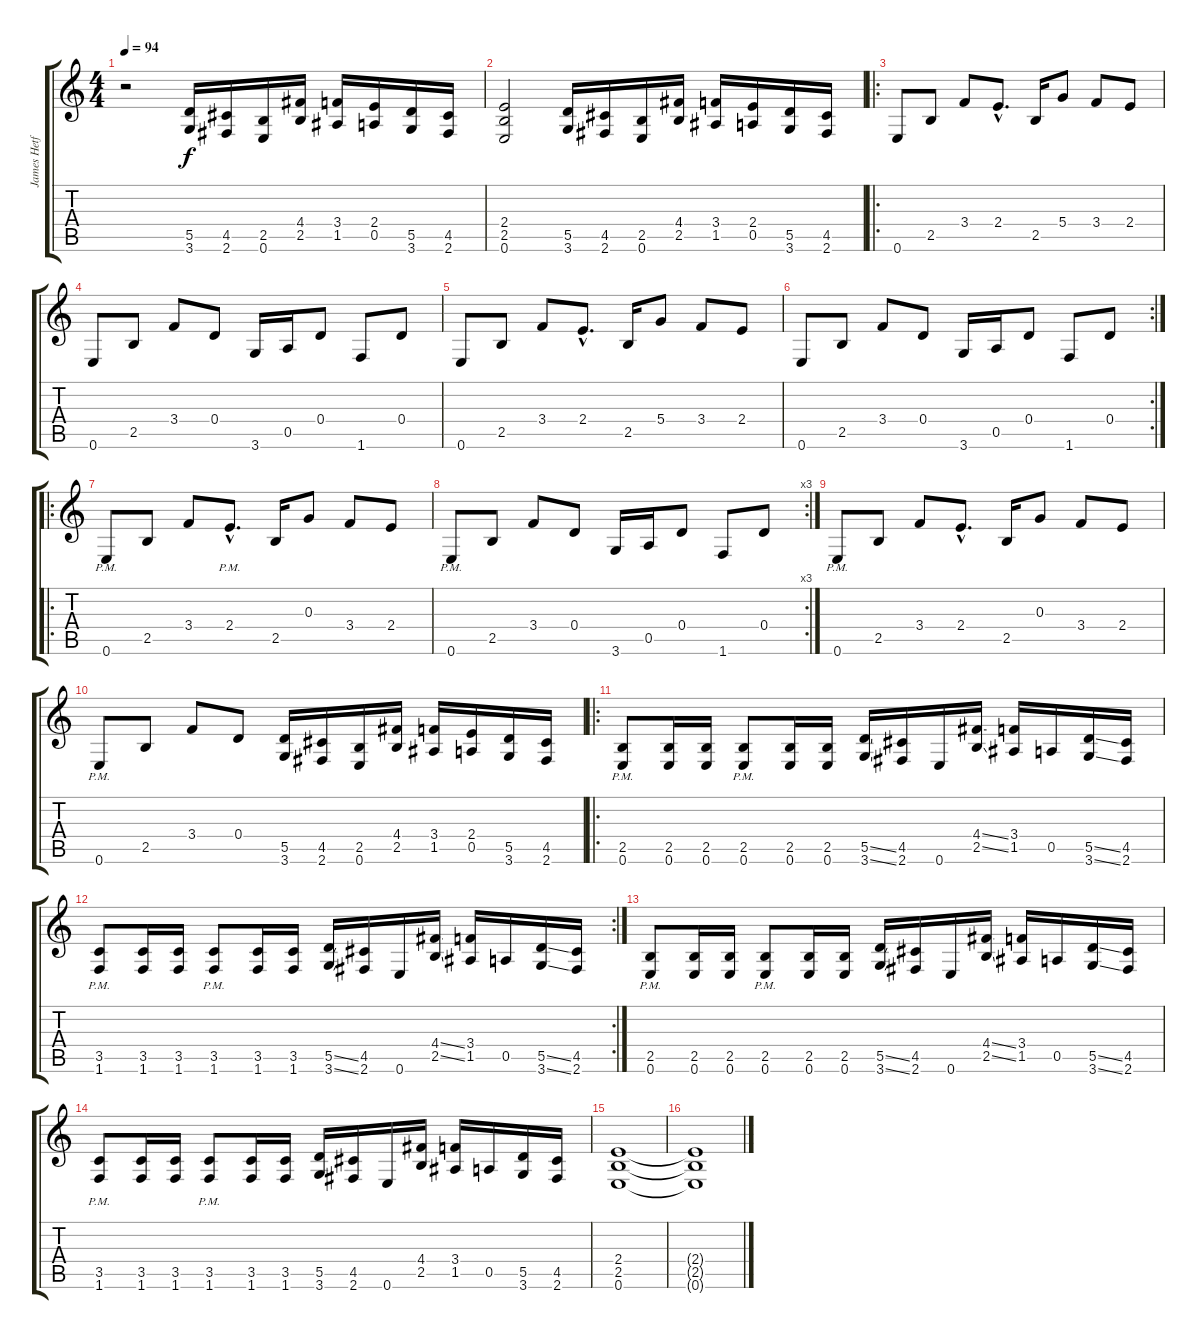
\track ("James Hetfield" "James Hetf") {instrument distortionguitar}
\staff {score tabs}
\tuning (E4 B3 G3 D3 A2 E2) {hide}
\ts (4 4)
\tempo 94
\clef g2
\ks c
r.2{dy f instrument distortionguitar} (5.5 3.6).16 (4.5 2.6).16 (2.5 0.6).16 (4.4 2.5).16 (3.4 1.5).16 (2.4 0.5).16 (5.5 3.6).16 (4.5 2.6).16 |
(2.4 2.5 0.6).2 (5.5 3.6).16 (4.5 2.6).16 (2.5 0.6).16 (4.4 2.5).16 (3.4 1.5).16 (2.4 0.5).16 (5.5 3.6).16 (4.5 2.6).16 |
\ro
0.6.8{instrument electricguitarclean} 2.5.8 3.4.8 2.4{hac}.8{d} 2.5.16 5.4.8 3.4.8 2.4.8 |
0.6.8 2.5.8 3.4.8 0.4.8 3.6.16 0.5.16 0.4.8 1.6.8 0.4.8 |
0.6.8 2.5.8 3.4.8 2.4{hac}.8{d} 2.5.16 5.4.8 3.4.8 2.4.8 |
\rc 2
0.6.8 2.5.8 3.4.8 0.4.8 3.6.16 0.5.16 0.4.8 1.6.8 0.4.8 |
\ro
0.6{pm}.8{instrument distortionguitar} 2.5.8 3.4.8 2.4{hac pm}.8{d} 2.5.16 0.3.8 3.4.8 2.4.8 |
\rc 3
0.6{pm}.8 2.5.8 3.4.8 0.4.8 3.6.16 0.5.16 0.4.8 1.6.8 0.4.8 |
0.6{pm}.8 2.5.8 3.4.8 2.4{hac}.8{d} 2.5.16 0.3.8 3.4.8 2.4.8 |
0.6{pm}.8 2.5.8 3.4.8 0.4.8 (5.5 3.6).16 (4.5 2.6).16 (2.5 0.6).16 (4.4 2.5).16 (3.4 1.5).16 (2.4 0.5).16 (5.5 3.6).16 (4.5 2.6).16 |
\ro
(2.5 0.6{pm}).8 (2.5 0.6).16 (2.5 0.6).16 (2.5 0.6{pm}).8 (2.5 0.6).16 (2.5 0.6).16 (5.5{ss} 3.6{ss}).16 (4.5 2.6).16 0.6.16 (4.4{ss} 2.5{ss}).16 (3.4 1.5).16 0.5.16 (5.5{ss} 3.6{ss}).16 (4.5 2.6).16 |
\rc 2
(3.5{pm} 1.6).8 (3.5 1.6).16 (3.5 1.6).16 (3.5{pm} 1.6).8 (3.5 1.6).16 (3.5 1.6).16 (5.5{ss} 3.6{ss}).16 (4.5 2.6).16 0.6.16 (4.4{ss} 2.5{ss}).16 (3.4 1.5).16 0.5.16 (5.5{ss} 3.6{ss}).16 (4.5 2.6).16 |
(2.5{pm} 0.6).8 (2.5 0.6).16 (2.5 0.6).16 (2.5{pm} 0.6).8 (2.5 0.6).16 (2.5 0.6).16 (5.5{ss} 3.6{ss}).16 (4.5 2.6).16 0.6.16 (4.4{ss} 2.5{ss}).16 (3.4 1.5).16 0.5.16 (5.5{ss} 3.6{ss}).16 (4.5 2.6).16 |
(3.5{pm} 1.6).8 (3.5 1.6).16 (3.5 1.6).16 (3.5{pm} 1.6).8 (3.5 1.6).16 (3.5 1.6).16 (5.5 3.6).16 (4.5 2.6).16 0.6.16 (4.4 2.5).16 (3.4 1.5).16 0.5.16 (5.5 3.6).16 (4.5 2.6).16 |
(2.4 2.5 0.6).1 |
(2.4{t} 2.5{t} 0.6{t}).1
